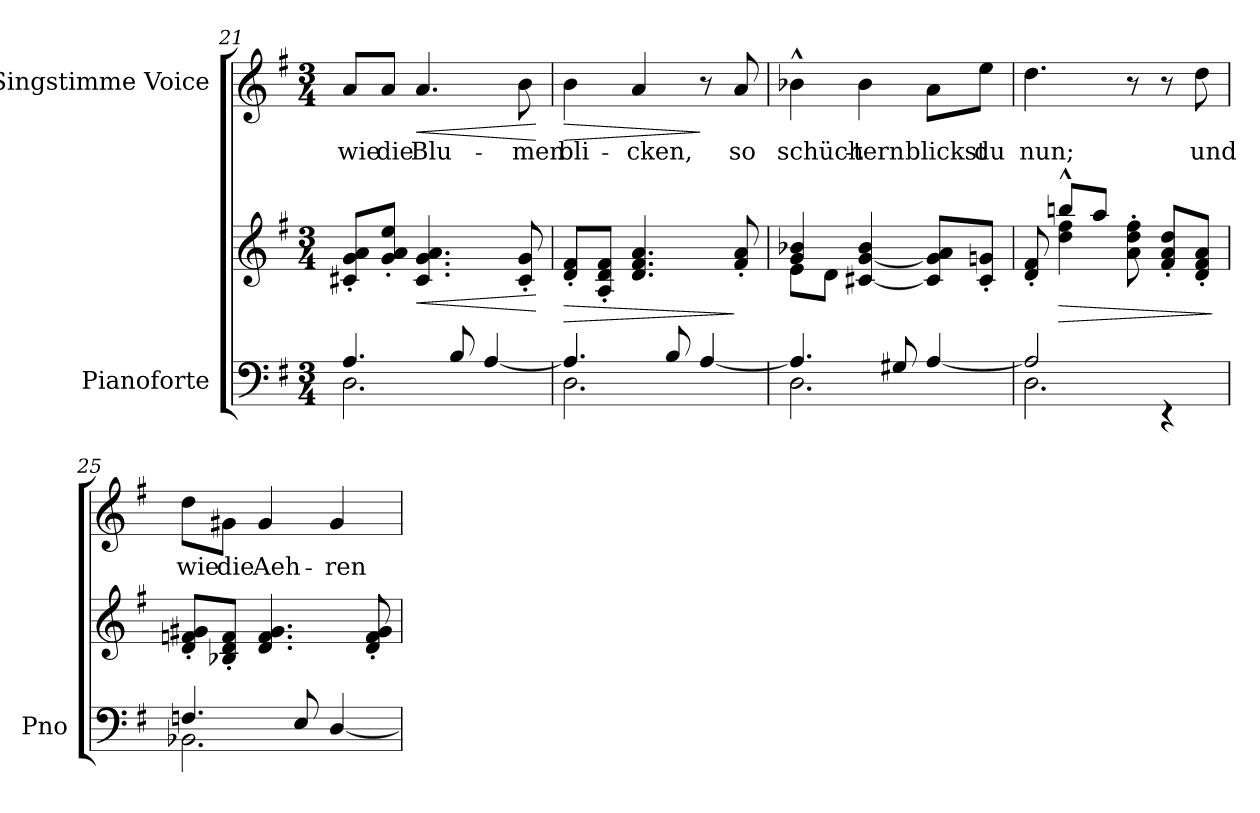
**kern	**kern	**dynam	**kern	**text	**dynam
*part2	*part2	*part2	*part1	*part1	*part1
*staff3	*staff2	*staff2/3	*staff1	*staff1	*staff1
*I"Pianoforte	*	*	*I"Singstimme Voice	*	*
*I'Pno	*	*	*	*	*
*clefF4	*clefG2	*	*clefG2	*	*
*k[f#]	*k[f#]	*	*k[f#]	*	*
*M3/4	*M3/4	*	*M3/4	*	*
=21	=21	=21	=21	=21	=21
*^	*	*	*	*	*
!	!	!	!	!	!LO:LY:b	!
2.D\	4.A/	8c#X/' 8g/' 8a/'L	.	8a/L	wie	.
!	!	!	!	!	!LO:LY:b	!
.	.	8g/' 8a/' 8ee/'J	.	8a/J	die	.
!	!	!	!LO:HP:b	!	!LO:LY:b	!LO:HP:b
.	.	4.c#/ 4.g/ 4.a/	<	4.a/	Blu-	<
.	8B/	.	.	.	.	.
.	[4A/	.	.	.	.	.
!	!	!	!	!	!LO:LY:b	!
.	.	8c#/' 8g/'	.	8b\	-men	.
*v	*v	*	*	*	*	*
.	.	[	.	.	[
=22	=22	=22	=22	=22	=22
*^	*	*	*	*	*
!	!	!	!LO:HP:b	!	!LO:LY:b	!LO:HP:b
2.D\	4.A/]	8d/' 8f#/'L	>	4b\	bli-	>
.	.	8A/' 8d/' 8f#/'J	.	.	.	.
!	!	!	!	!	!LO:LY:b	!
.	.	4.d/ 4.f#/ 4.a/	.	4a/	-cken,	.
.	8B/	.	.	.	.	.
.	[4A/	.	.	8r	.	]
!	!	!	!	!	!LO:LY:b	!
.	.	8f#/' 8a/'	]	8a/	so	.
=23	=23	=23	=23	=23	=23	=23
*	*	*^	*	*	*	*
!	!	!	!	!	!	!LO:LY:b	!
2.D\	4.A/]	4g/ 4b-X/	8e\L	.	4b-X^^\	schüch-	.
.	.	.	8d\J	.	.	.	.
!	!	!	!	!	!	!LO:LY:b	!
.	.	[<4c#X/ [4g/ 4b-/	2ryy	.	4b-\	-tern	.
.	8G#X/	.	.	.	.	.	.
!	!	!	!	!	!	!LO:LY:b	!
.	[4A/	8c#/] 8g/] 8a/L	.	.	8a\L	blickst	.
!	!	!	!	!	!	!LO:LY:b	!
.	.	8c#/'< 8gn/'<J	.	.	8ee\J	du	.
=24	=24	=24	=24	=24	=24	=24	=24
!	!	!	!	!	!	!LO:LY:b	!
2.D\	2A/]	8d/'< 8f#/'<	8ryy	.	4.dd\	nun;	.
!	!	!	!	!LO:HP:b	!	!	!
.	.	8bbn^^/L	4dd\ 4ff#\	>	.	.	.
.	.	8aa/J	.	.	.	.	.
.	.	8a\'> 8dd\'> 8ff#\'>	4.ryy	.	8r	.	.
.	4r	8f#/'< 8a/'< 8dd/'<L	.	.	8r	.	.
!	!	!	!	!	!	!LO:LY:b	!
.	.	8d/'< 8f#/'< 8a/'<J	.	.	8dd\	und	.
*v	*v	*	*	*	*	*	*
*	*v	*v	*	*	*	*
.	.	]	.	.	.
!!LO:LB:g=z
=25	=25	=25	=25	=25	=25
*^	*	*	*	*	*
!	!	!	!	!	!LO:LY:b	!
2.BB-X\	4.Fn/	8d/' 8fn/' 8g#X/'L	.	8dd\L	wie	.
!	!	!	!	!	!LO:LY:b	!
.	.	8B-X/' 8d/' 8f/'J	.	8g#X\J	die	.
!	!	!	!	!	!LO:LY:b	!
.	.	4.d/ 4.f/ 4.g#/	.	4g#/	Aeh-	.
.	8E/	.	.	.	.	.
!	!	!	!	!	!LO:LY:b	!
.	[4D/	.	.	4g#/	-ren	.
.	.	8d/' 8f/' 8g#/'	.	.	.	.
*v	*v	*	*	*	*	*
=	=	=	=	=	=
*-	*-	*-	*-	*-	*-
